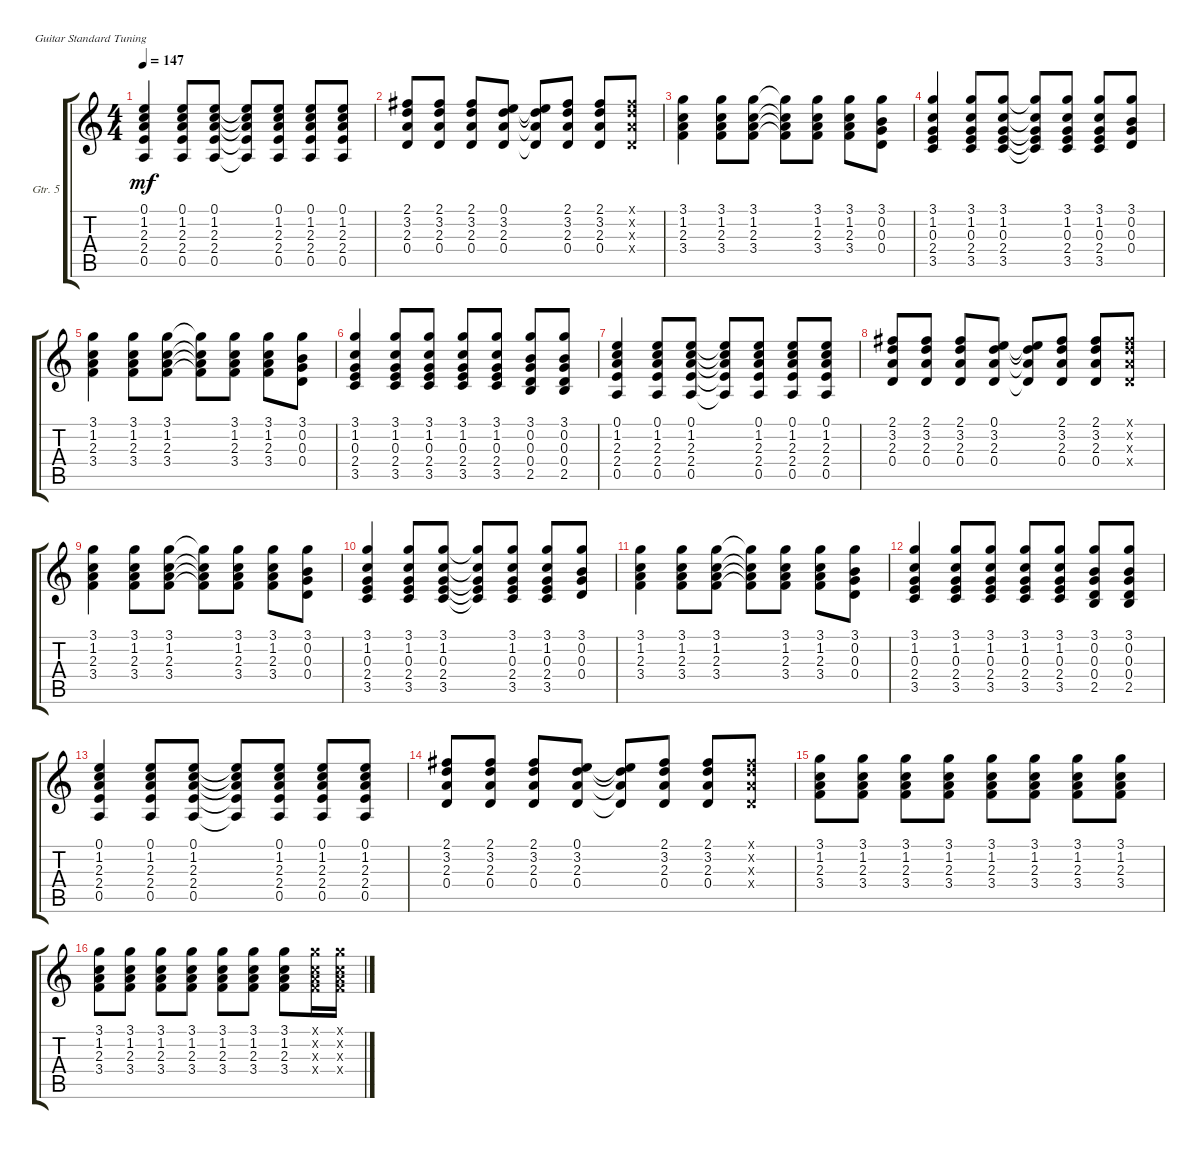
\defaultSystemsLayout 4
\bracketExtendMode groupsimilarinstruments
\firstSystemTrackNameOrientation horizontal
\otherSystemsTrackNameOrientation horizontal
\track ("Guitar 5" "Gtr. 5") {instrument acousticguitarsteel}
\staff {score tabs}
\tuning (E4 B3 G3 D3 A2 E2)
\ts (4 4)
\tempo 147
\clef g2
\ks c
(0.5 2.4 2.3 1.2 0.1).4{dy mf} (0.5 2.4 2.3 1.2 0.1).8 (0.5 2.4 2.3 1.2 0.1).8 (0.5{t} 2.4{t} 2.3{t} 1.2{t} 0.1{t}).8 (0.5 2.4 2.3 1.2 0.1).8 (0.5 2.4 2.3 1.2 0.1).8 (0.5 2.4 2.3 1.2 0.1).8 |
(2.1 3.2 2.3 0.4).8 (2.1 3.2 2.3 0.4).8 (2.1 3.2 2.3 0.4).8 (0.1 3.2 2.3 0.4).8 (0.1{t} 3.2{t} 2.3{t} 0.4{t}).8 (2.1 3.2 2.3 0.4).8 (2.1 3.2 2.3 0.4).8 (2.1{x} 3.2{x} 2.3{x} 0.4{x}).8 |
(3.1 1.2 2.3 3.4).4 (3.1 1.2 2.3 3.4).8 (3.1 1.2 2.3 3.4).8 (3.1{t} 1.2{t} 2.3{t} 3.4{t}).8 (3.1 1.2 2.3 3.4).8 (3.1 1.2 2.3 3.4).8 (3.1 0.2 0.3 0.4).8 |
(3.5 2.4 0.3 1.2 3.1).4 (3.5 2.4 0.3 1.2 3.1).8 (3.5 2.4 0.3 1.2 3.1).8 (3.5{t} 2.4{t} 0.3{t} 1.2{t} 3.1{t}).8 (3.5 2.4 0.3 1.2 3.1).8 (3.5 2.4 0.3 1.2 3.1).8 (3.1 0.2 0.3 0.4).8 |
(3.1 1.2 2.3 3.4).4 (3.1 1.2 2.3 3.4).8 (3.1 1.2 2.3 3.4).8 (3.1{t} 1.2{t} 2.3{t} 3.4{t}).8 (3.1 1.2 2.3 3.4).8 (3.1 1.2 2.3 3.4).8 (3.1 0.2 0.3 0.4).8 |
(3.5 2.4 0.3 1.2 3.1).4 (3.5 2.4 0.3 1.2 3.1).8 (3.5 2.4 0.3 1.2 3.1).8 (3.5 2.4 0.3 1.2 3.1).8 (3.5 2.4 0.3 1.2 3.1).8 (3.1 0.2 0.3 0.4 2.5).8 (3.1 0.2 0.3 0.4 2.5).8 |
(0.5 2.4 2.3 1.2 0.1).4 (0.5 2.4 2.3 1.2 0.1).8 (0.5 2.4 2.3 1.2 0.1).8 (0.5{t} 2.4{t} 2.3{t} 1.2{t} 0.1{t}).8 (0.5 2.4 2.3 1.2 0.1).8 (0.5 2.4 2.3 1.2 0.1).8 (0.5 2.4 2.3 1.2 0.1).8 |
(2.1 3.2 2.3 0.4).8 (2.1 3.2 2.3 0.4).8 (2.1 3.2 2.3 0.4).8 (0.1 3.2 2.3 0.4).8 (0.1{t} 3.2{t} 2.3{t} 0.4{t}).8 (2.1 3.2 2.3 0.4).8 (2.1 3.2 2.3 0.4).8 (2.1{x} 3.2{x} 2.3{x} 0.4{x}).8 |
(3.1 1.2 2.3 3.4).4 (3.1 1.2 2.3 3.4).8 (3.1 1.2 2.3 3.4).8 (3.1{t} 1.2{t} 2.3{t} 3.4{t}).8 (3.1 1.2 2.3 3.4).8 (3.1 1.2 2.3 3.4).8 (3.1 0.2 0.3 0.4).8 |
(3.5 2.4 0.3 1.2 3.1).4 (3.5 2.4 0.3 1.2 3.1).8 (3.5 2.4 0.3 1.2 3.1).8 (3.5{t} 2.4{t} 0.3{t} 1.2{t} 3.1{t}).8 (3.5 2.4 0.3 1.2 3.1).8 (3.5 2.4 0.3 1.2 3.1).8 (3.1 0.2 0.3 0.4).8 |
(3.1 1.2 2.3 3.4).4 (3.1 1.2 2.3 3.4).8 (3.1 1.2 2.3 3.4).8 (3.1{t} 1.2{t} 2.3{t} 3.4{t}).8 (3.1 1.2 2.3 3.4).8 (3.1 1.2 2.3 3.4).8 (3.1 0.2 0.3 0.4).8 |
(3.5 2.4 0.3 1.2 3.1).4 (3.5 2.4 0.3 1.2 3.1).8 (3.5 2.4 0.3 1.2 3.1).8 (3.5 2.4 0.3 1.2 3.1).8 (3.5 2.4 0.3 1.2 3.1).8 (3.1 0.2 0.3 0.4 2.5).8 (3.1 0.2 0.3 0.4 2.5).8 |
(0.5 2.4 2.3 1.2 0.1).4 (0.5 2.4 2.3 1.2 0.1).8 (0.5 2.4 2.3 1.2 0.1).8 (0.5{t} 2.4{t} 2.3{t} 1.2{t} 0.1{t}).8 (0.5 2.4 2.3 1.2 0.1).8 (0.5 2.4 2.3 1.2 0.1).8 (0.5 2.4 2.3 1.2 0.1).8 |
(2.1 3.2 2.3 0.4).8 (2.1 3.2 2.3 0.4).8 (2.1 3.2 2.3 0.4).8 (0.1 3.2 2.3 0.4).8 (0.1{t} 3.2{t} 2.3{t} 0.4{t}).8 (2.1 3.2 2.3 0.4).8 (2.1 3.2 2.3 0.4).8 (2.1{x} 3.2{x} 2.3{x} 0.4{x}).8 |
(3.1 1.2 2.3 3.4).8 (3.1 1.2 2.3 3.4).8 (3.1 1.2 2.3 3.4).8 (3.1 1.2 2.3 3.4).8 (3.1 1.2 2.3 3.4).8 (3.1 1.2 2.3 3.4).8 (3.1 1.2 2.3 3.4).8 (3.1 1.2 2.3 3.4).8 |
(3.1 1.2 2.3 3.4).8 (3.1 1.2 2.3 3.4).8 (3.1 1.2 2.3 3.4).8 (3.1 1.2 2.3 3.4).8 (3.1 1.2 2.3 3.4).8 (3.1 1.2 2.3 3.4).8 (3.1 1.2 2.3 3.4).8 (3.1{x} 1.2{x} 2.3{x} 3.4{x}).16 (3.1{x} 1.2{x} 2.3{x} 3.4{x}).16
